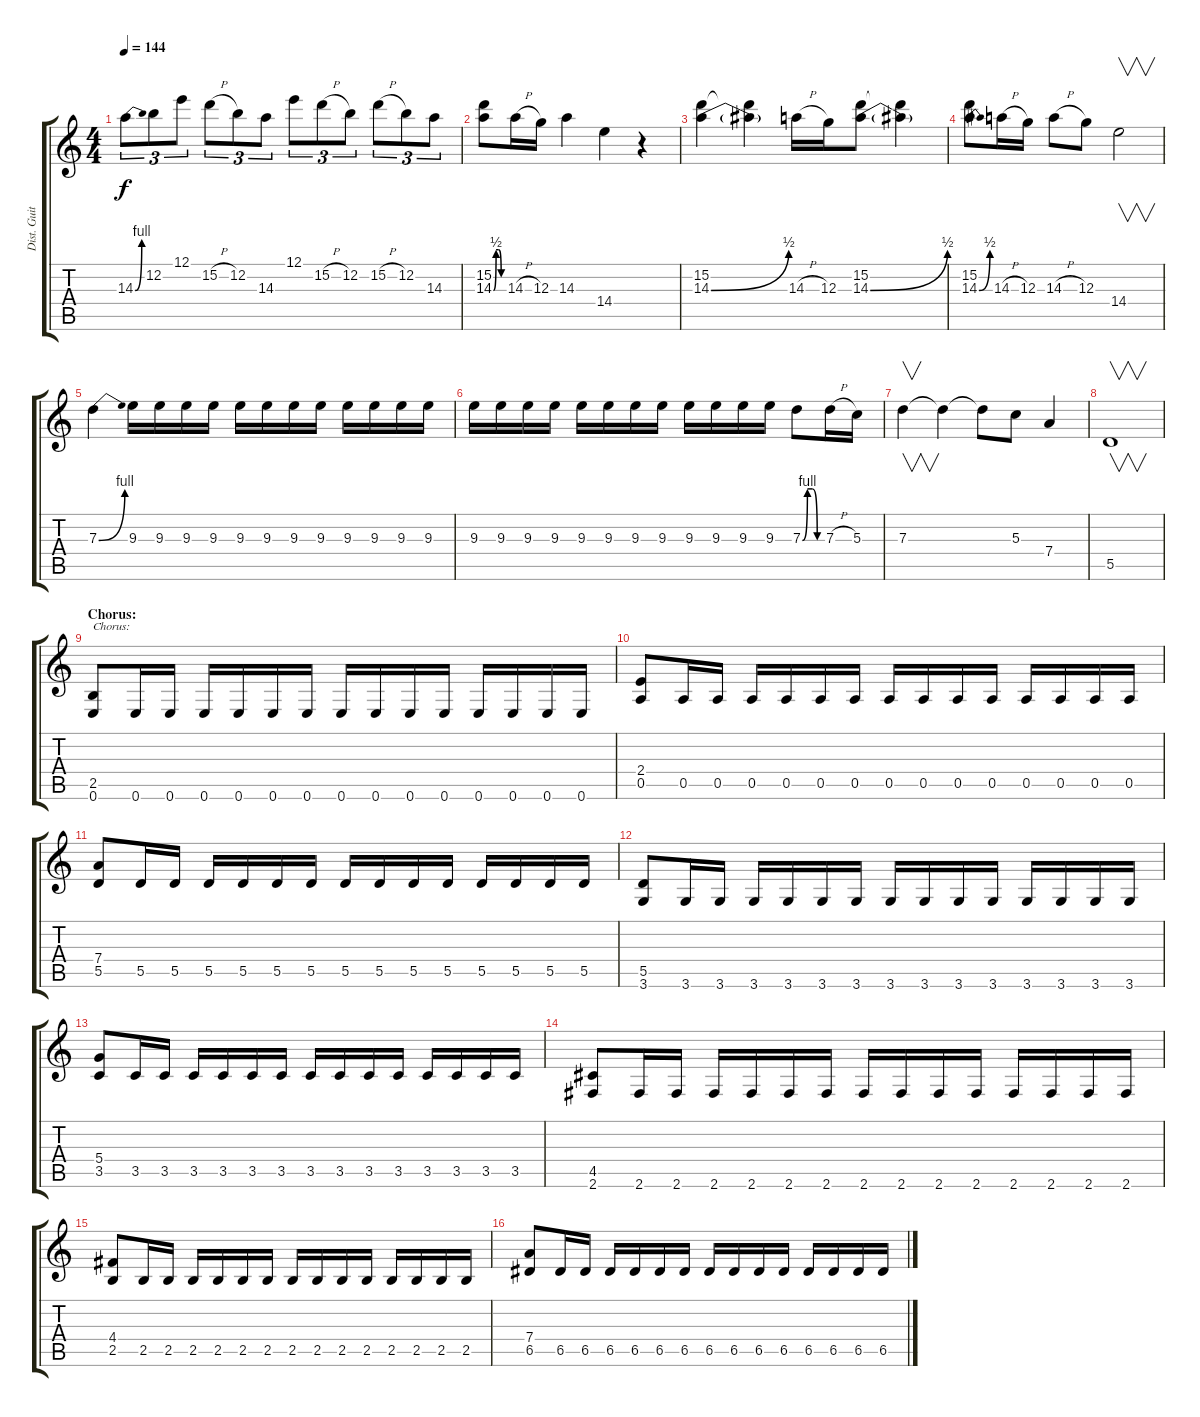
\track ("Dist. Guitar 1" "Dist. Guit") {instrument distortionguitar}
\staff {score tabs}
\tuning (E4 B3 G3 D3 A2 E2) {hide}
\ts (4 4)
\tempo 144
\clef g2
\ks c
14.3{be (bend 0 0 60 4)}.8{tu (3 2) dy f} 12.2.8{tu (3 2)} 12.1.8{tu (3 2)} 15.2{h}.8{tu (3 2)} 12.2.8{tu (3 2)} 14.3.8{tu (3 2)} 12.1.8{tu (3 2)} 15.2{h}.8{tu (3 2)} 12.2.8{tu (3 2)} 15.2{h}.8{tu (3 2)} 12.2.8{tu (3 2)} 14.3.8{tu (3 2)} |
(15.2 14.3{be (custom 0 0 15 2 30 2 45 0 60 0)}).8 14.3{h}.16 12.3.16 14.3.4 14.4.4 r.4 |
(15.2 14.3{be (bend 0 0 60 2)}).4 (15.2{t} 14.3{t}).4 14.3{h}.16 12.3.16 (15.2 14.3{be (bend 0 0 60 2)}).8 (15.2{t} 14.3{t}).4 |
(15.2 14.3{be (bend 0 0 60 2)}).8 14.3{h}.16 12.3.16 14.3{h}.8 12.3.8 14.4.2{v} |
7.3{be (bend 0 0 60 4)}.4 9.3.16 9.3.16 9.3.16 9.3.16 9.3.16 9.3.16 9.3.16 9.3.16 9.3.16 9.3.16 9.3.16 9.3.16 |
9.3.16 9.3.16 9.3.16 9.3.16 9.3.16 9.3.16 9.3.16 9.3.16 9.3.16 9.3.16 9.3.16 9.3.16 7.3{be (custom 0 0 15 4 30 4 45 0 60 0)}.8 7.3{h}.16 5.3.16 |
7.3.4{v} 7.3{t}.4 7.3{t}.8 5.3.8 7.4.4 |
5.5.1{v} |
\section ("" "Chorus:")
(2.5 0.6).8{txt "Chorus:" volume 12 instrument distortionguitar} 0.6.16 0.6.16 0.6.16 0.6.16 0.6.16 0.6.16 0.6.16 0.6.16 0.6.16 0.6.16 0.6.16 0.6.16 0.6.16 0.6.16 |
(2.4 0.5).8 0.5.16 0.5.16 0.5.16 0.5.16 0.5.16 0.5.16 0.5.16 0.5.16 0.5.16 0.5.16 0.5.16 0.5.16 0.5.16 0.5.16 |
(7.4 5.5).8 5.5.16 5.5.16 5.5.16 5.5.16 5.5.16 5.5.16 5.5.16 5.5.16 5.5.16 5.5.16 5.5.16 5.5.16 5.5.16 5.5.16 |
(5.5 3.6).8 3.6.16 3.6.16 3.6.16 3.6.16 3.6.16 3.6.16 3.6.16 3.6.16 3.6.16 3.6.16 3.6.16 3.6.16 3.6.16 3.6.16 |
(5.4 3.5).8 3.5.16 3.5.16 3.5.16 3.5.16 3.5.16 3.5.16 3.5.16 3.5.16 3.5.16 3.5.16 3.5.16 3.5.16 3.5.16 3.5.16 |
(4.5 2.6).8 2.6.16 2.6.16 2.6.16 2.6.16 2.6.16 2.6.16 2.6.16 2.6.16 2.6.16 2.6.16 2.6.16 2.6.16 2.6.16 2.6.16 |
(4.4 2.5).8 2.5.16 2.5.16 2.5.16 2.5.16 2.5.16 2.5.16 2.5.16 2.5.16 2.5.16 2.5.16 2.5.16 2.5.16 2.5.16 2.5.16 |
(7.4 6.5).8 6.5.16 6.5.16 6.5.16 6.5.16 6.5.16 6.5.16 6.5.16 6.5.16 6.5.16 6.5.16 6.5.16 6.5.16 6.5.16 6.5.16
